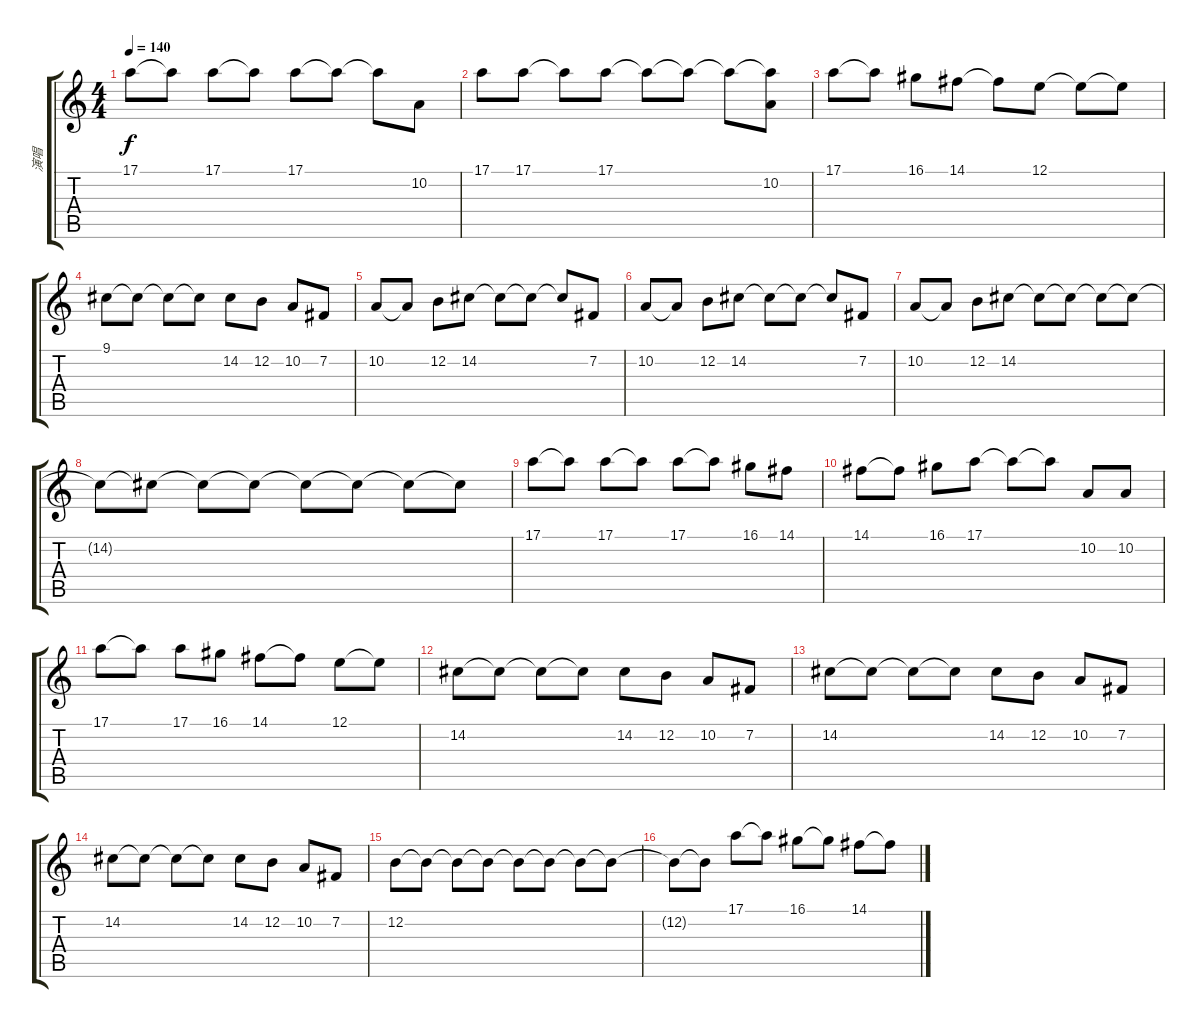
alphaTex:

\track ("演唱" "演唱") {instrument ocarina}
\staff {score tabs}
\tuning (E4 B3 G3 D3 A2 E2) {hide}
\ts (4 4)
\tempo 140
\clef g2
\ks c
17.1.8{dy f} 17.1{t}.8 17.1.8 17.1{t}.8 17.1.8 17.1{t}.8 17.1{t}.8 10.2.8 |
17.1.8 17.1.8 17.1{t}.8 17.1.8 17.1{t}.8 17.1{t}.8 17.1{t}.8 (17.1{t} 10.2).8 |
17.1.8 17.1{t}.8 16.1.8 14.1.8 14.1{t}.8 12.1.8 12.1{t}.8 12.1{t}.8 |
9.1.8 9.1{t}.8 9.1{t}.8 9.1{t}.8 14.2.8 12.2.8 10.2.8 7.2.8 |
10.2.8 10.2{t}.8 12.2.8 14.2.8 14.2{t}.8 14.2{t}.8 14.2{t}.8 7.2.8 |
10.2.8 10.2{t}.8 12.2.8 14.2.8 14.2{t}.8 14.2{t}.8 14.2{t}.8 7.2.8 |
10.2.8 10.2{t}.8 12.2.8 14.2.8 14.2{t}.8 14.2{t}.8 14.2{t}.8 14.2{t}.8 |
14.2{t}.8 14.2{t}.8 14.2{t}.8 14.2{t}.8 14.2{t}.8 14.2{t}.8 14.2{t}.8 14.2{t}.8 |
17.1.8 17.1{t}.8 17.1.8 17.1{t}.8 17.1.8 17.1{t}.8 16.1.8 14.1.8 |
14.1.8 14.1{t}.8 16.1.8 17.1.8 17.1{t}.8 17.1{t}.8 10.2.8 10.2.8 |
17.1.8 17.1{t}.8 17.1.8 16.1.8 14.1.8 14.1{t}.8 12.1.8 12.1{t}.8 |
14.2.8 14.2{t}.8 14.2{t}.8 14.2{t}.8 14.2.8 12.2.8 10.2.8 7.2.8 |
14.2.8 14.2{t}.8 14.2{t}.8 14.2{t}.8 14.2.8 12.2.8 10.2.8 7.2.8 |
14.2.8 14.2{t}.8 14.2{t}.8 14.2{t}.8 14.2.8 12.2.8 10.2.8 7.2.8 |
12.2.8 12.2{t}.8 12.2{t}.8 12.2{t}.8 12.2{t}.8 12.2{t}.8 12.2{t}.8 12.2{t}.8 |
12.2{t}.8 12.2{t}.8 17.1.8 17.1{t}.8 16.1.8 16.1{t}.8 14.1.8 14.1{t}.8
